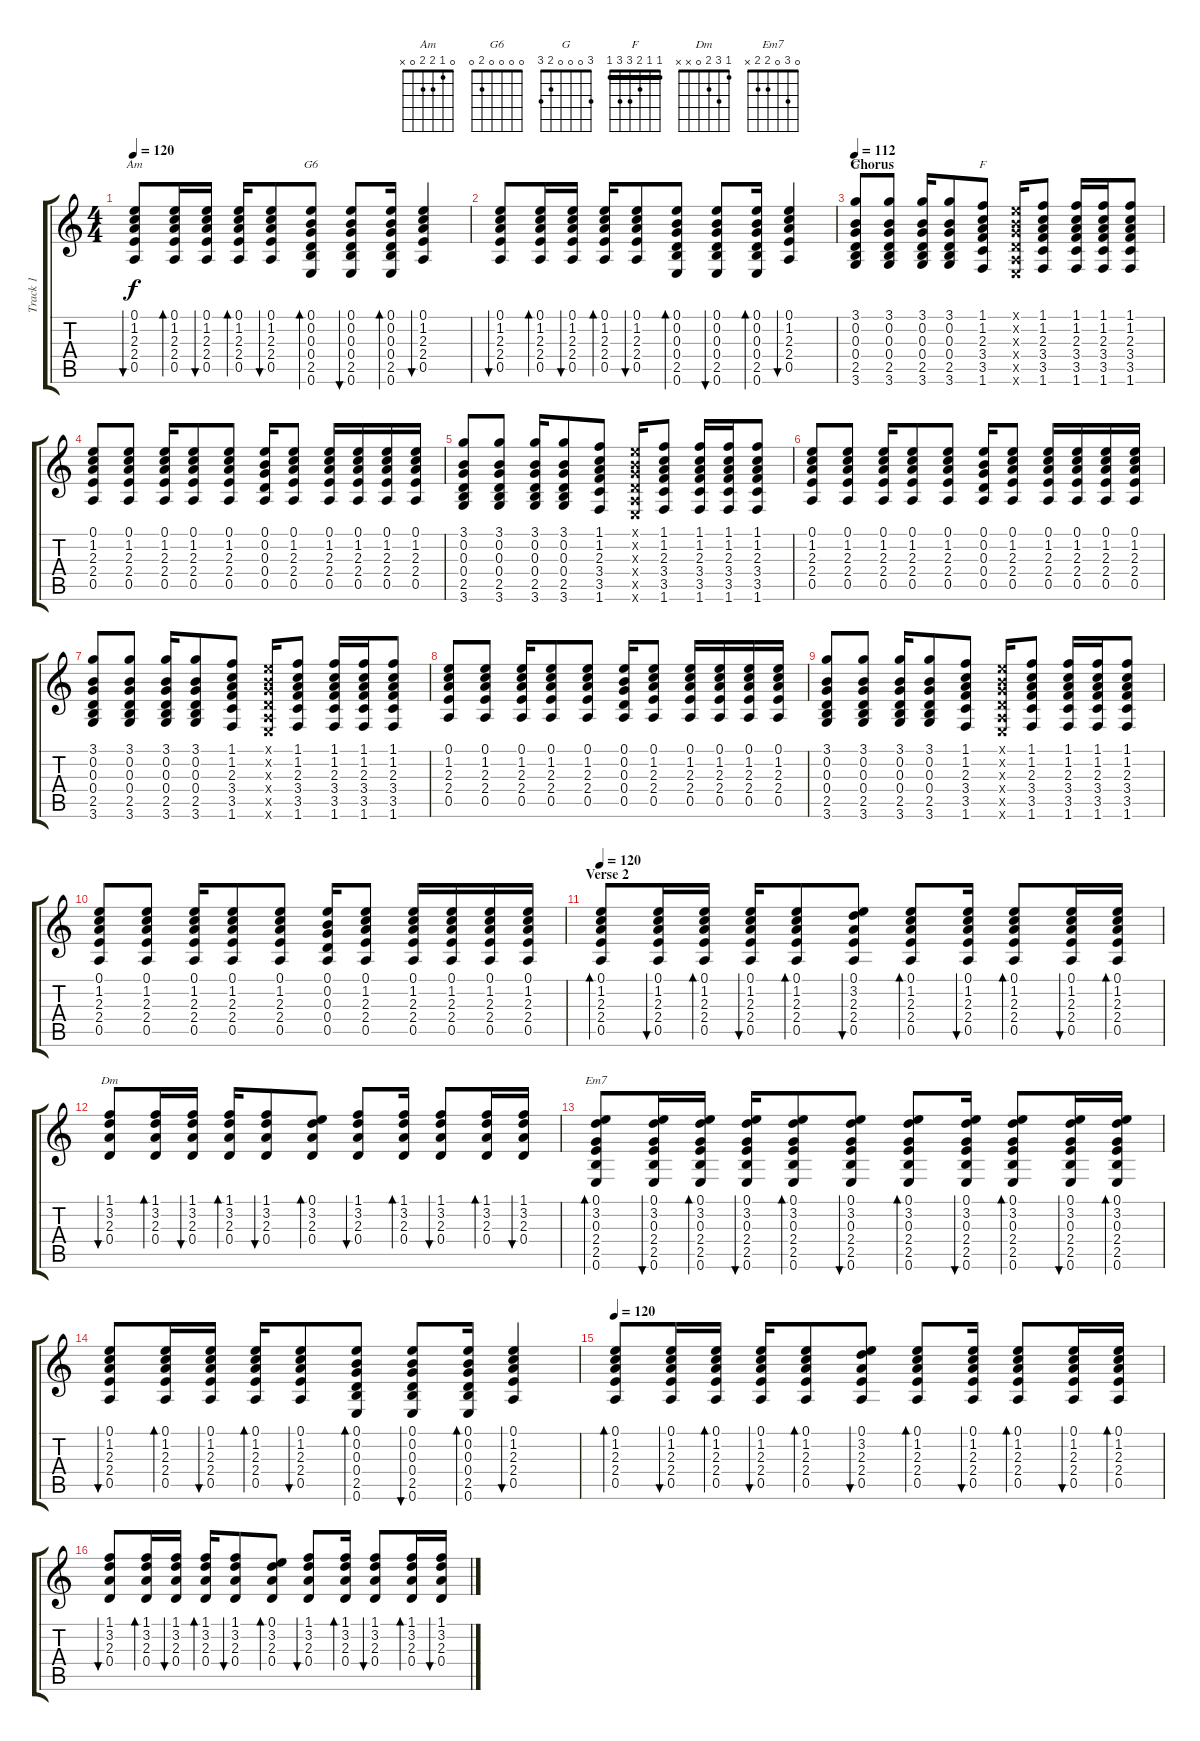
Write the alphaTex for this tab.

\track ("Track 1" "Track 1") {instrument acousticguitarsteel}
\staff {score tabs}
\tuning (E4 B3 G3 D3 A2 E2) {hide}
\chord ("Am" 0 1 2 2 0 x)
\chord ("G6" 0 0 0 0 2 0)
\chord ("G" 3 0 0 0 2 3)
\chord ("F" 1 1 2 3 3 1) {barre 1}
\chord ("Dm" 1 3 2 0 x x)
\chord ("Em7" 0 3 0 2 2 x)
\ts (4 4)
\tempo 120
\clef g2
\ks c
(0.1 1.2 2.3 2.4 0.5).8{bu 60 ch "Am" dy f} (0.1 1.2 2.3 2.4 0.5).16{bd 60} (0.1 1.2 2.3 2.4 0.5).16{bu 60} (0.1 1.2 2.3 2.4 0.5).16{bd 60} (0.1 1.2 2.3 2.4 0.5).8{bu 60} (0.1 0.2 0.3 0.4 2.5 0.6).8{bd 60 ch "G6"} (0.1 0.2 0.3 0.4 2.5 0.6).8{bu 60} (0.1 0.2 0.3 0.4 2.5 0.6).16{bd 60} (0.1 1.2 2.3 2.4 0.5).4{bu 60} |
(0.1 1.2 2.3 2.4 0.5).8{bu 60} (0.1 1.2 2.3 2.4 0.5).16{bd 60} (0.1 1.2 2.3 2.4 0.5).16{bu 60} (0.1 1.2 2.3 2.4 0.5).16{bd 60} (0.1 1.2 2.3 2.4 0.5).8{bu 60} (0.1 0.2 0.3 0.4 2.5 0.6).8{bd 60} (0.1 0.2 0.3 0.4 2.5 0.6).8{bu 60} (0.1 0.2 0.3 0.4 2.5 0.6).16{bd 60} (0.1 1.2 2.3 2.4 0.5).4{bu 60} |
\section ("" "Chorus")
\tempo 112
(3.1 0.2 0.3 0.4 2.5 3.6).8{ch "G"} (3.1 0.2 0.3 0.4 2.5 3.6).8 (3.1 0.2 0.3 0.4 2.5 3.6).16 (3.1 0.2 0.3 0.4 2.5 3.6).8 (1.1 1.2 2.3 3.4 3.5 1.6).8{ch "F"} (0.1{x} 0.2{x} 0.3{x} 0.4{x} 0.5{x} 0.6{x}).16 (1.1 1.2 2.3 3.4 3.5 1.6).8 (1.1 1.2 2.3 3.4 3.5 1.6).16 (1.1 1.2 2.3 3.4 3.5 1.6).16 (1.1 1.2 2.3 3.4 3.5 1.6).8 |
(0.1 1.2 2.3 2.4 0.5).8 (0.1 1.2 2.3 2.4 0.5).8 (0.1 1.2 2.3 2.4 0.5).16 (0.1 1.2 2.3 2.4 0.5).8 (0.1 1.2 2.3 2.4 0.5).8 (0.1 0.2 0.3 0.4 0.5).16 (0.1 1.2 2.3 2.4 0.5).8 (0.1 1.2 2.3 2.4 0.5).16 (0.1 1.2 2.3 2.4 0.5).16 (0.1 1.2 2.3 2.4 0.5).16 (0.1 1.2 2.3 2.4 0.5).16 |
(3.1 0.2 0.3 0.4 2.5 3.6).8 (3.1 0.2 0.3 0.4 2.5 3.6).8 (3.1 0.2 0.3 0.4 2.5 3.6).16 (3.1 0.2 0.3 0.4 2.5 3.6).8 (1.1 1.2 2.3 3.4 3.5 1.6).8 (0.1{x} 0.2{x} 0.3{x} 0.4{x} 0.5{x} 0.6{x}).16 (1.1 1.2 2.3 3.4 3.5 1.6).8 (1.1 1.2 2.3 3.4 3.5 1.6).16 (1.1 1.2 2.3 3.4 3.5 1.6).16 (1.1 1.2 2.3 3.4 3.5 1.6).8 |
(0.1 1.2 2.3 2.4 0.5).8 (0.1 1.2 2.3 2.4 0.5).8 (0.1 1.2 2.3 2.4 0.5).16 (0.1 1.2 2.3 2.4 0.5).8 (0.1 1.2 2.3 2.4 0.5).8 (0.1 0.2 0.3 0.4 0.5).16 (0.1 1.2 2.3 2.4 0.5).8 (0.1 1.2 2.3 2.4 0.5).16 (0.1 1.2 2.3 2.4 0.5).16 (0.1 1.2 2.3 2.4 0.5).16 (0.1 1.2 2.3 2.4 0.5).16 |
(3.1 0.2 0.3 0.4 2.5 3.6).8 (3.1 0.2 0.3 0.4 2.5 3.6).8 (3.1 0.2 0.3 0.4 2.5 3.6).16 (3.1 0.2 0.3 0.4 2.5 3.6).8 (1.1 1.2 2.3 3.4 3.5 1.6).8 (0.1{x} 0.2{x} 0.3{x} 0.4{x} 0.5{x} 0.6{x}).16 (1.1 1.2 2.3 3.4 3.5 1.6).8 (1.1 1.2 2.3 3.4 3.5 1.6).16 (1.1 1.2 2.3 3.4 3.5 1.6).16 (1.1 1.2 2.3 3.4 3.5 1.6).8 |
(0.1 1.2 2.3 2.4 0.5).8 (0.1 1.2 2.3 2.4 0.5).8 (0.1 1.2 2.3 2.4 0.5).16 (0.1 1.2 2.3 2.4 0.5).8 (0.1 1.2 2.3 2.4 0.5).8 (0.1 0.2 0.3 0.4 0.5).16 (0.1 1.2 2.3 2.4 0.5).8 (0.1 1.2 2.3 2.4 0.5).16 (0.1 1.2 2.3 2.4 0.5).16 (0.1 1.2 2.3 2.4 0.5).16 (0.1 1.2 2.3 2.4 0.5).16 |
(3.1 0.2 0.3 0.4 2.5 3.6).8 (3.1 0.2 0.3 0.4 2.5 3.6).8 (3.1 0.2 0.3 0.4 2.5 3.6).16 (3.1 0.2 0.3 0.4 2.5 3.6).8 (1.1 1.2 2.3 3.4 3.5 1.6).8 (0.1{x} 0.2{x} 0.3{x} 0.4{x} 0.5{x} 0.6{x}).16 (1.1 1.2 2.3 3.4 3.5 1.6).8 (1.1 1.2 2.3 3.4 3.5 1.6).16 (1.1 1.2 2.3 3.4 3.5 1.6).16 (1.1 1.2 2.3 3.4 3.5 1.6).8 |
(0.1 1.2 2.3 2.4 0.5).8 (0.1 1.2 2.3 2.4 0.5).8 (0.1 1.2 2.3 2.4 0.5).16 (0.1 1.2 2.3 2.4 0.5).8 (0.1 1.2 2.3 2.4 0.5).8 (0.1 0.2 0.3 0.4 0.5).16 (0.1 1.2 2.3 2.4 0.5).8 (0.1 1.2 2.3 2.4 0.5).16 (0.1 1.2 2.3 2.4 0.5).16 (0.1 1.2 2.3 2.4 0.5).16 (0.1 1.2 2.3 2.4 0.5).16 |
\section ("" "Verse 2")
\tempo 120
(0.1 1.2 2.3 2.4 0.5).8{bd 60} (0.1 1.2 2.3 2.4 0.5).16{bu 60} (0.1 1.2 2.3 2.4 0.5).16{bd 60} (0.1 1.2 2.3 2.4 0.5).16{bu 60} (0.1 1.2 2.3 2.4 0.5).8{bd 60} (0.1 3.2 2.3 2.4 0.5).8{bu 60} (0.1 1.2 2.3 2.4 0.5).8{bd 60} (0.1 1.2 2.3 2.4 0.5).16{bu 60} (0.1 1.2 2.3 2.4 0.5).8{bd 60} (0.1 1.2 2.3 2.4 0.5).16{bu 60} (0.1 1.2 2.3 2.4 0.5).16{bd 60} |
(1.1 3.2 2.3 0.4).8{bu 60 ch "Dm"} (1.1 3.2 2.3 0.4).16{bd 60} (1.1 3.2 2.3 0.4).16{bu 60} (1.1 3.2 2.3 0.4).16{bd 60} (1.1 3.2 2.3 0.4).8{bu 60} (0.1 3.2 2.3 0.4).8{bd 60} (1.1 3.2 2.3 0.4).8{bu 60} (1.1 3.2 2.3 0.4).16{bd 60} (1.1 3.2 2.3 0.4).8{bu 60} (1.1 3.2 2.3 0.4).16{bd 60} (1.1 3.2 2.3 0.4).16{bu 60} |
(0.1 3.2 0.3 2.4 2.5 0.6).8{bd 60 ch "Em7"} (0.1 3.2 0.3 2.4 2.5 0.6).16{bu 60} (0.1 3.2 0.3 2.4 2.5 0.6).16{bd 60} (0.1 3.2 0.3 2.4 2.5 0.6).16{bu 60} (0.1 3.2 0.3 2.4 2.5 0.6).8{bd 60} (0.1 3.2 0.3 2.4 2.5 0.6).8{bu 60} (0.1 3.2 0.3 2.4 2.5 0.6).8{bd 60} (0.1 3.2 0.3 2.4 2.5 0.6).16{bu 60} (0.1 3.2 0.3 2.4 2.5 0.6).8{bd 60} (0.1 3.2 0.3 2.4 2.5 0.6).16{bu 60} (0.1 3.2 0.3 2.4 2.5 0.6).16{bd 60} |
(0.1 1.2 2.3 2.4 0.5).8{bu 60} (0.1 1.2 2.3 2.4 0.5).16{bd 60} (0.1 1.2 2.3 2.4 0.5).16{bu 60} (0.1 1.2 2.3 2.4 0.5).16{bd 60} (0.1 1.2 2.3 2.4 0.5).8{bu 60} (0.1 0.2 0.3 0.4 2.5 0.6).8{bd 60} (0.1 0.2 0.3 0.4 2.5 0.6).8{bu 60} (0.1 0.2 0.3 0.4 2.5 0.6).16{bd 60} (0.1 1.2 2.3 2.4 0.5).4{bu 60} |
\tempo 120
(0.1 1.2 2.3 2.4 0.5).8{bd 60} (0.1 1.2 2.3 2.4 0.5).16{bu 60} (0.1 1.2 2.3 2.4 0.5).16{bd 60} (0.1 1.2 2.3 2.4 0.5).16{bu 60} (0.1 1.2 2.3 2.4 0.5).8{bd 60} (0.1 3.2 2.3 2.4 0.5).8{bu 60} (0.1 1.2 2.3 2.4 0.5).8{bd 60} (0.1 1.2 2.3 2.4 0.5).16{bu 60} (0.1 1.2 2.3 2.4 0.5).8{bd 60} (0.1 1.2 2.3 2.4 0.5).16{bu 60} (0.1 1.2 2.3 2.4 0.5).16{bd 60} |
(1.1 3.2 2.3 0.4).8{bu 60} (1.1 3.2 2.3 0.4).16{bd 60} (1.1 3.2 2.3 0.4).16{bu 60} (1.1 3.2 2.3 0.4).16{bd 60} (1.1 3.2 2.3 0.4).8{bu 60} (0.1 3.2 2.3 0.4).8{bd 60} (1.1 3.2 2.3 0.4).8{bu 60} (1.1 3.2 2.3 0.4).16{bd 60} (1.1 3.2 2.3 0.4).8{bu 60} (1.1 3.2 2.3 0.4).16{bd 60} (1.1 3.2 2.3 0.4).16{bu 60}
